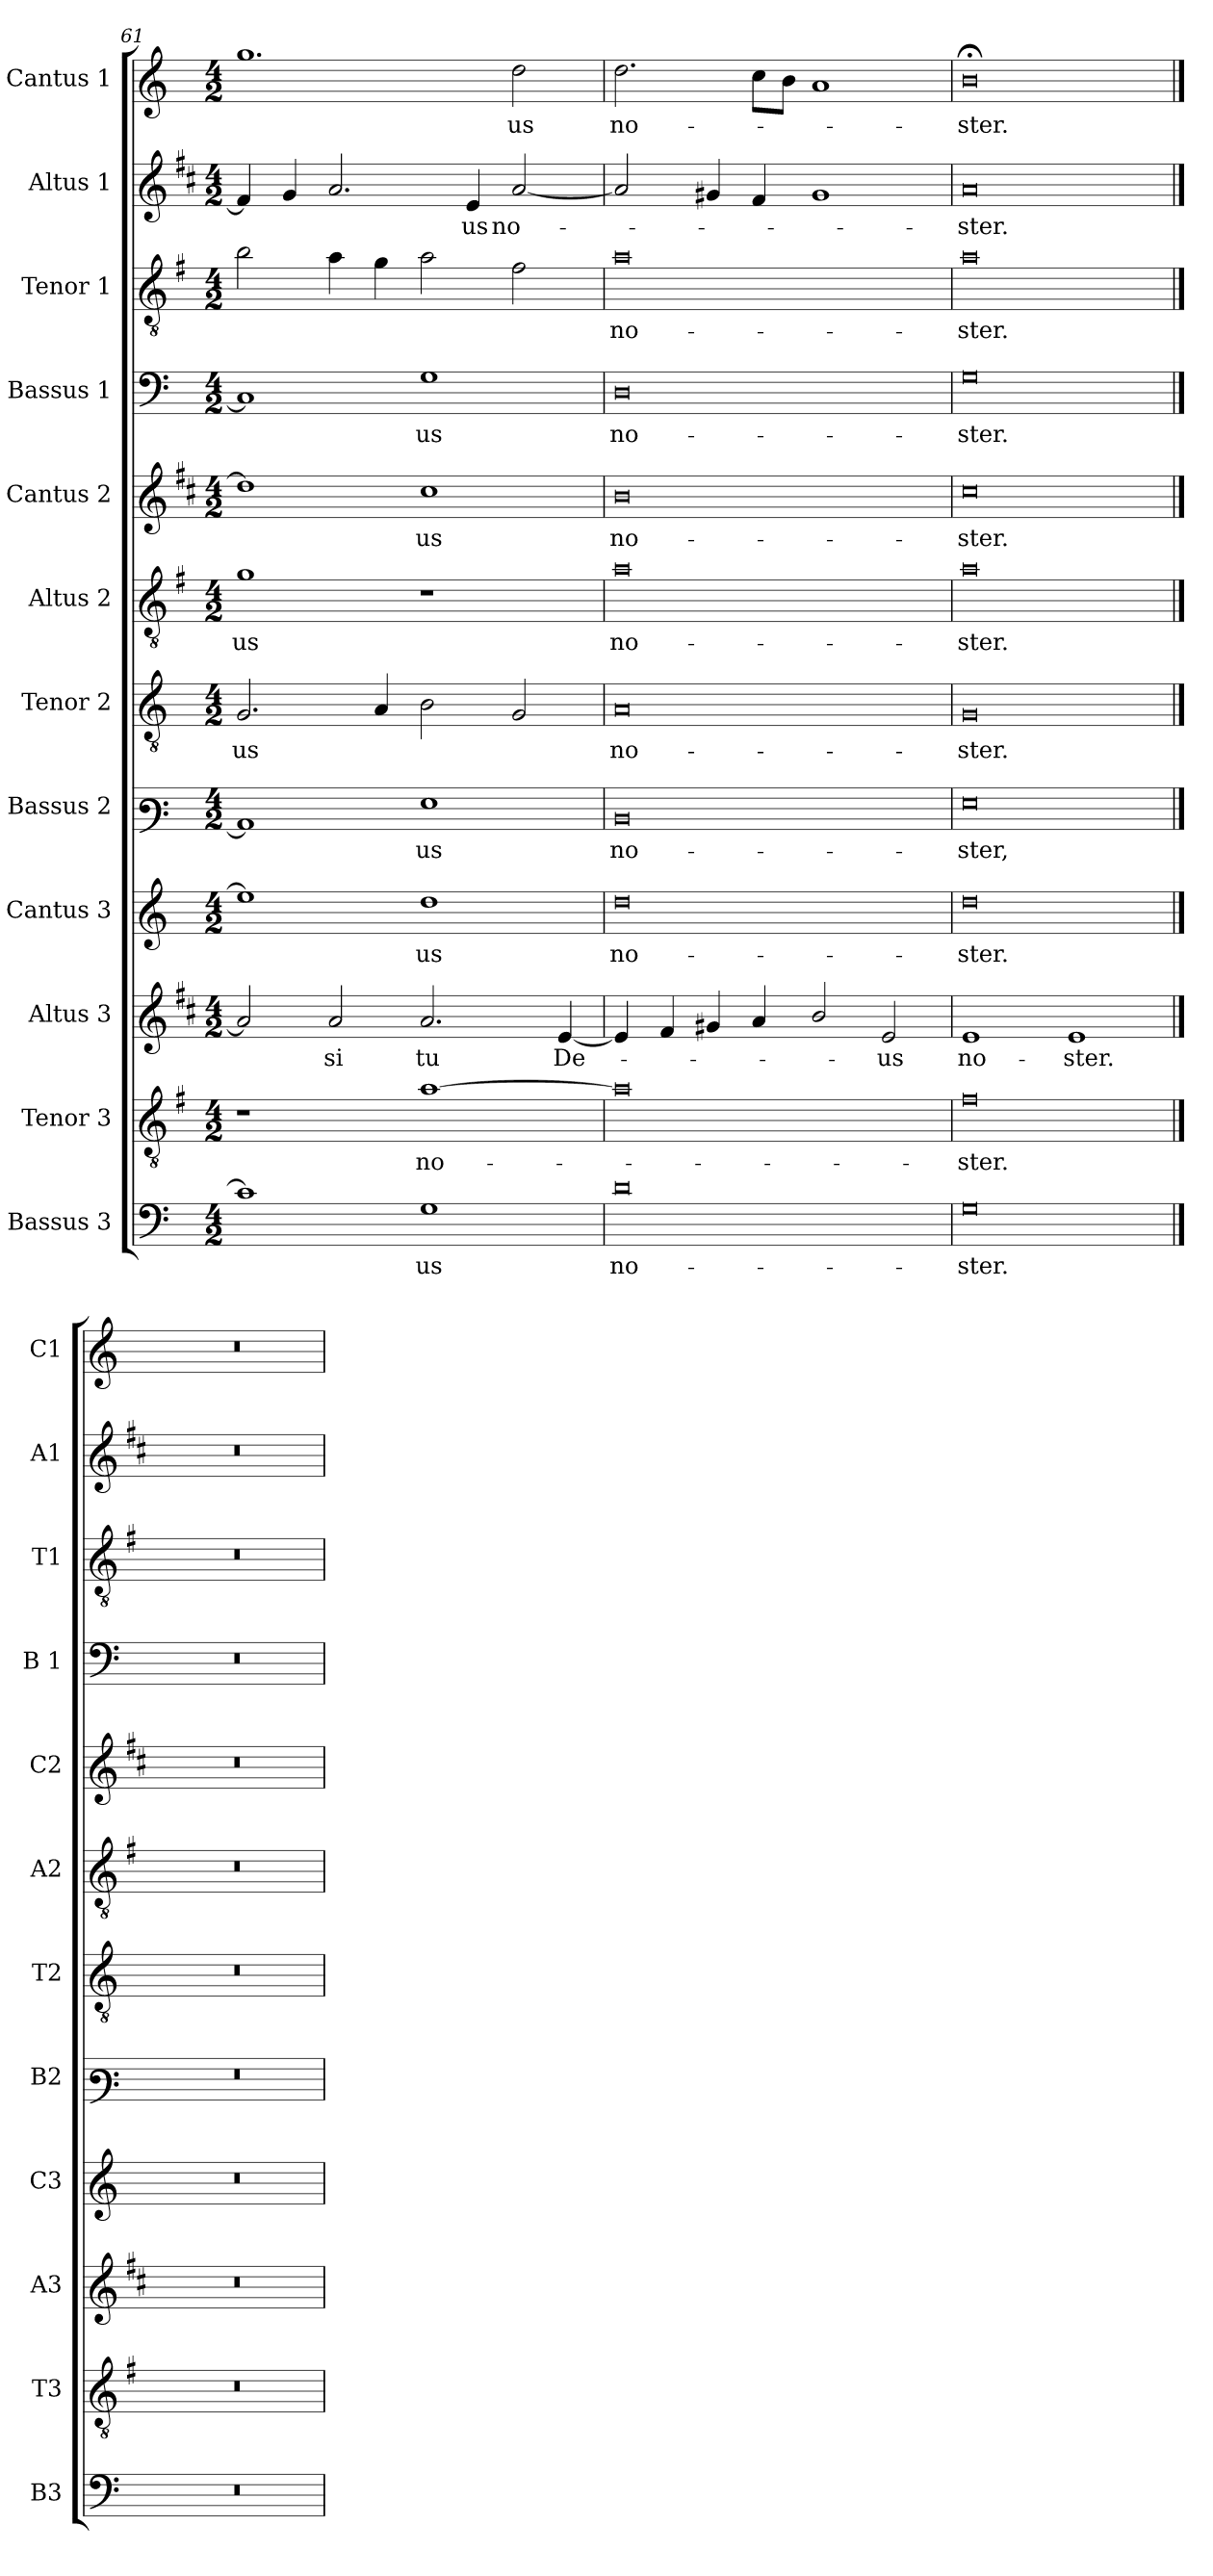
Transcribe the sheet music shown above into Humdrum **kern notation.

**kern	**text	**kern	**text	**kern	**text	**kern	**text	**kern	**text	**kern	**text	**kern	**text	**kern	**text	**kern	**text	**kern	**text	**kern	**text	**kern	**text
*part12	*part12	*part11	*part11	*part10	*part10	*part9	*part9	*part8	*part8	*part7	*part7	*part6	*part6	*part5	*part5	*part4	*part4	*part3	*part3	*part2	*part2	*part1	*part1
*staff12	*staff12	*staff11	*staff11	*staff10	*staff10	*staff9	*staff9	*staff8	*staff8	*staff7	*staff7	*staff6	*staff6	*staff5	*staff5	*staff4	*staff4	*staff3	*staff3	*staff2	*staff2	*staff1	*staff1
*I"Bassus 3	*	*I"Tenor 3	*	*I"Altus 3	*	*I"Cantus 3	*	*I"Bassus 2	*	*I"Tenor 2	*	*I"Altus 2	*	*I"Cantus 2	*	*I"Bassus 1	*	*I"Tenor 1	*	*I"Altus 1	*	*I"Cantus 1	*
*I'B3	*	*I'T3	*	*I'A3	*	*I'C3	*	*I'B2	*	*I'T2	*	*I'A2	*	*I'C2	*	*I'B 1	*	*I'T1	*	*I'A1	*	*I'C1	*
!!LO:LB:g=z
*clefF4	*	*clefGv2	*	*clefG2	*	*clefG2	*	*clefF3	*	*clefGv2	*	*clefGv2	*	*clefG2	*	*clefF4	*	*clefGv2	*	*clefG2	*	*clefG2	*
*	*	*ITrd4c7	*	*ITrd1c2	*	*	*	*	*	*	*	*ITrd4c7	*	*ITrd1c2	*	*	*	*ITrd4c7	*	*ITrd1c2	*	*	*
*k[]	*	*k[]	*	*k[]	*	*k[]	*	*k[]	*	*k[]	*	*k[]	*	*k[]	*	*k[]	*	*k[]	*	*k[]	*	*k[]	*
*C:	*	*C:	*	*C:	*	*C:	*	*C:	*	*C:	*	*C:	*	*C:	*	*C:	*	*C:	*	*C:	*	*C:	*
*M4/2	*	*M4/2	*	*M4/2	*	*M4/2	*	*M4/2	*	*M4/2	*	*M4/2	*	*M4/2	*	*M4/2	*	*M4/2	*	*M4/2	*	*M4/2	*
=61	=61	=61	=61	=61	=61	=61	=61	=61	=61	=61	=61	=61	=61	=61	=61	=61	=61	=61	=61	=61	=61	=61	=61
!	!	!	!	!	!	!	!	!	!	!	!LO:LY:b	!	!LO:LY:b	!	!	!	!	!	!	!	!	!	!
1c]	.	1r	.	2g/]	.	1ee]	.	1C]	.	2.G/	-us	1c	-us	1cc]	.	1C]	.	2e\	.	4e/]	.	1.gg	.
.	.	.	.	.	.	.	.	.	.	.	.	.	.	.	.	.	.	.	.	4f/	.	.	.
!	!	!	!	!	!LO:LY:b	!	!	!	!	!	!	!	!	!	!	!	!	!	!	!	!	!	!
.	.	.	.	2g/	-si	.	.	.	.	.	.	.	.	.	.	.	.	4d\	.	2.g/	.	.	.
.	.	.	.	.	.	.	.	.	.	4A/	.	.	.	.	.	.	.	4c\	.	.	.	.	.
!	!LO:LY:b	!	!LO:LY:b	!	!LO:LY:b	!	!LO:LY:b	!	!LO:LY:b	!	!	!	!	!	!LO:LY:b	!	!LO:LY:b	!	!	!	!	!	!
1G	-us	[1d	no-	2.g/	tu	1dd	-us	1G	-us	2B\	.	1r	.	1b	-us	1G	-us	2d\	.	.	.	.	.
!	!	!	!	!	!	!	!	!	!	!	!	!	!	!	!	!	!	!	!	!	!LO:LY:b	!	!
.	.	.	.	.	.	.	.	.	.	.	.	.	.	.	.	.	.	.	.	4d/	-us	.	.
!	!	!	!	!	!	!	!	!	!	!	!	!	!	!	!	!	!	!	!	!	!LO:LY:b	!	!LO:LY:b
.	.	.	.	.	.	.	.	.	.	2G/	.	.	.	.	.	.	.	2B\	.	[2g/	no-	2dd\	-us
!	!	!	!	!	!LO:LY:b	!	!	!	!	!	!	!	!	!	!	!	!	!	!	!	!	!	!
.	.	.	.	[4d/	De-	.	.	.	.	.	.	.	.	.	.	.	.	.	.	.	.	.	.
=62	=62	=62	=62	=62	=62	=62	=62	=62	=62	=62	=62	=62	=62	=62	=62	=62	=62	=62	=62	=62	=62	=62	=62
!	!LO:LY:b	!	!	!	!	!	!LO:LY:b	!	!LO:LY:b	!	!LO:LY:b	!	!LO:LY:b	!	!LO:LY:b	!	!LO:LY:b	!	!LO:LY:b	!	!	!	!LO:LY:b
0d	no-	0d]	.	4d/]	.	0dd	no-	0D	no-	0A	no-	0d	no-	0a	no-	0D	no-	0d	no-	2g/]	.	2.dd\	no-
.	.	.	.	4e/	.	.	.	.	.	.	.	.	.	.	.	.	.	.	.	.	.	.	.
.	.	.	.	4f#X/	.	.	.	.	.	.	.	.	.	.	.	.	.	.	.	4f#X/	.	.	.
.	.	.	.	4g/	.	.	.	.	.	.	.	.	.	.	.	.	.	.	.	4e/	.	8cc\L	.
.	.	.	.	.	.	.	.	.	.	.	.	.	.	.	.	.	.	.	.	.	.	8b\J	.
.	.	.	.	2a/	.	.	.	.	.	.	.	.	.	.	.	.	.	.	.	1f#	.	1a	.
!	!	!	!	!	!LO:LY:b	!	!	!	!	!	!	!	!	!	!	!	!	!	!	!	!	!	!
.	.	.	.	2d/	-us	.	.	.	.	.	.	.	.	.	.	.	.	.	.	.	.	.	.
=63	=63	=63	=63	=63	=63	=63	=63	=63	=63	=63	=63	=63	=63	=63	=63	=63	=63	=63	=63	=63	=63	=63	=63
!	!LO:LY:b	!	!LO:LY:b	!	!LO:LY:b	!	!LO:LY:b	!	!LO:LY:b	!	!LO:LY:b	!	!LO:LY:b	!	!LO:LY:b	!	!LO:LY:b	!	!LO:LY:b	!	!LO:LY:b	!	!LO:LY:b
0G	-ster.	0B	-ster.	1d	no-	0dd	-ster.	0G	-ster,	0G	-ster.	0d	-ster.	0b	-ster.	0G	-ster.	0d	-ster.	0g	-ster.	0b;<	-ster.
!	!	!	!	!	!LO:LY:b	!	!	!	!	!	!	!	!	!	!	!	!	!	!	!	!	!	!
.	.	.	.	1d	-ster.	.	.	.	.	.	.	.	.	.	.	.	.	.	.	.	.	.	.
==64	==64	==64	==64	==64	==64	==64	==64	==64	==64	==64	==64	==64	==64	==64	==64	==64	==64	==64	==64	==64	==64	==64	==64
0r	.	0r	.	0r	.	0r	.	0r	.	0r	.	0r	.	0r	.	0r	.	0r	.	0r	.	0r	.
=	=	=	=	=	=	=	=	=	=	=	=	=	=	=	=	=	=	=	=	=	=	=	=
*-	*-	*-	*-	*-	*-	*-	*-	*-	*-	*-	*-	*-	*-	*-	*-	*-	*-	*-	*-	*-	*-	*-	*-
